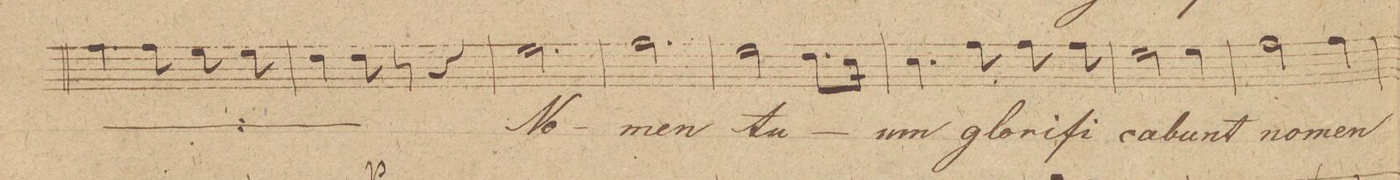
**kern	**text	**dynam
*I"Basso 1mo	*	*
*clefF4	*	*
*k[b-]	*	*
*M3/4	*	*
*	*ij	*
4.A\	et	.
8A\	glo-	.
8G\	-ri-	.
8G\	-fi-	.
=15	=15	=15
4F\	-ca-	.
8F\	-bunt	.
*	*Xij	*
8r	.	.
4r	.	.
=16	=16	=16
2.G\	No-	.
=17	=17	=17
2.A\	-men	.
=18	=18	=18
2G\	tu-	.
8.F\L	.	.
16E\Jk	.	.
=19	=19	=19
4.E\	-um	.
8A\	glo-	.
8A\	-ri-	.
8A\	-fi-	.
=20	=20	=20
2G\	-ca-	.
4G\	-bunt	.
=21	=21	=21
2A\	no-	.
4A\	-men	.
=22	=22	=22
*-	*-	*-
